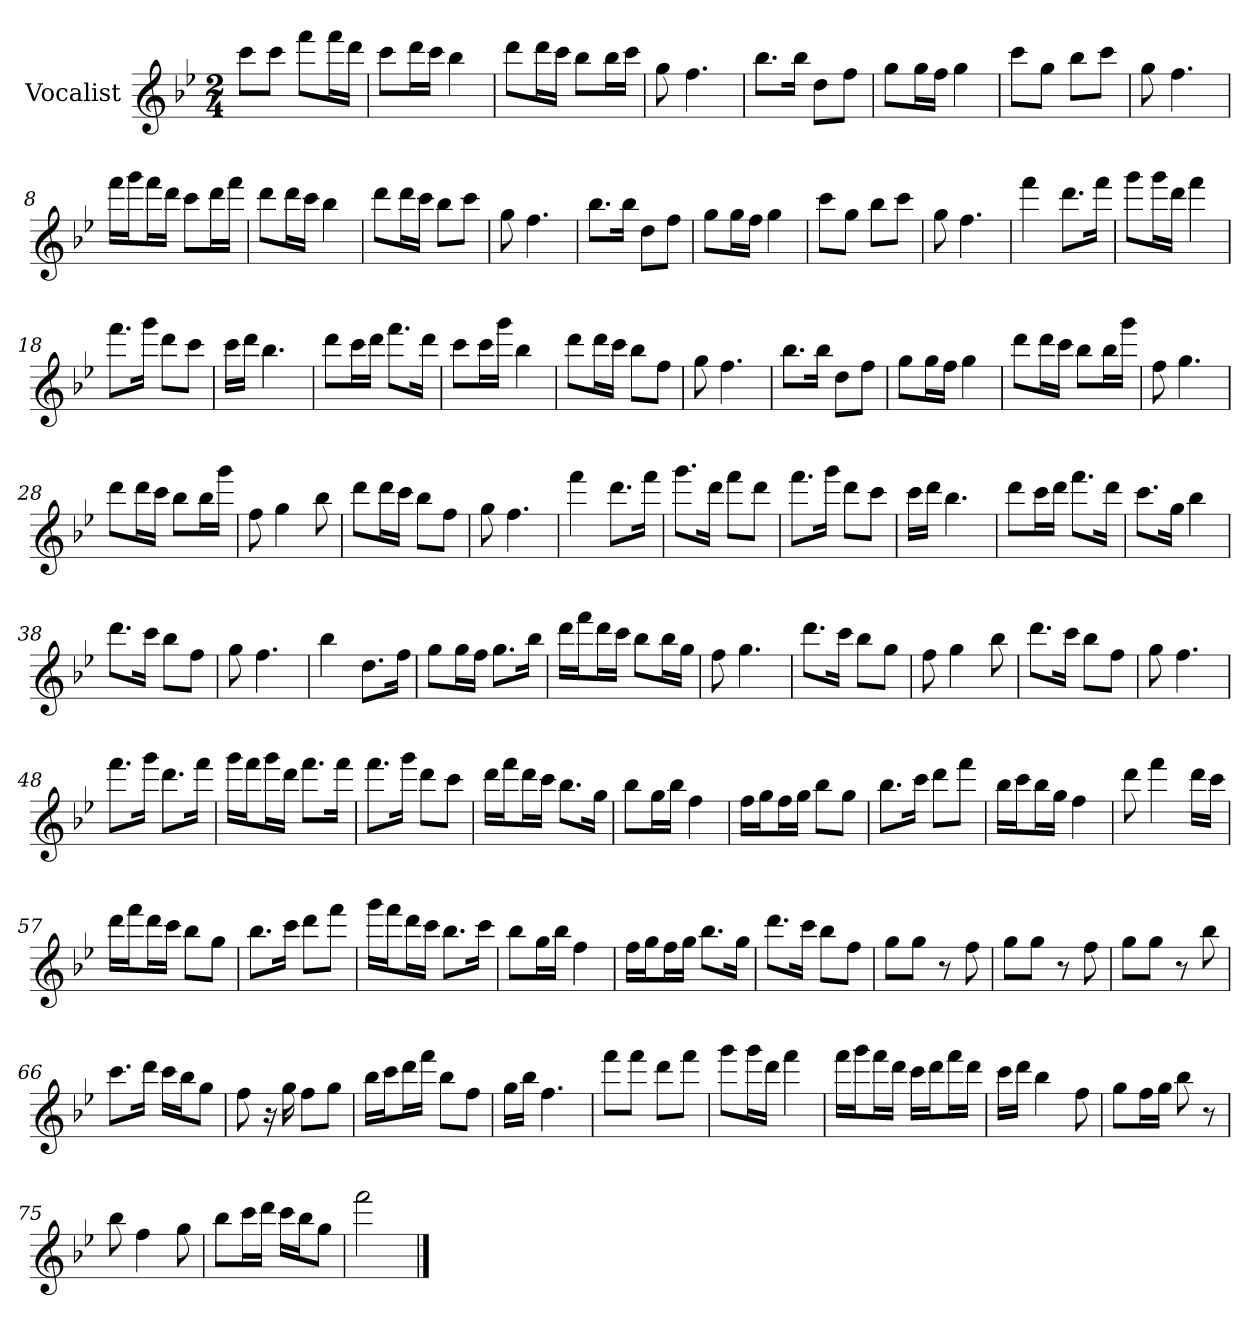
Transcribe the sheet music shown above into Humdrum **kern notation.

**kern
*part1
*staff1
*I"Vocalist
*k[b-e-]
*B-:
*M2/4
=
8cccL
8cccJ
8fffL
16fffL
16dddJJ
=1
8cccL
16dddL
16cccJJ
4bb-
=2
8dddL
16dddL
16cccJJ
8bb-L
16bb-L
16cccJJ
=3
8gg
4.ff
=4
8.bb-L
16bb-Jk
8ddL
8ffJ
=5
8ggL
16ggL
16ffJJ
4gg
=6
8cccL
8ggJ
8bb-L
8cccJ
=7
8gg
4.ff
=8
16fffLL
16gggJ
16fffL
16dddJJ
8cccL
16dddL
16fffJJ
=9
8dddL
16dddL
16cccJJ
4bb-
=10
8dddL
16dddL
16cccJJ
8bb-L
8cccJ
=11
8gg
4.ff
=12
8.bb-L
16bb-Jk
8ddL
8ffJ
=13
8ggL
16ggL
16ffJJ
4gg
=14
8cccL
8ggJ
8bb-L
8cccJ
=15
8gg
4.ff
=16
4fff
8.dddL
16fffJk
=17
8gggL
16gggL
16dddJJ
4fff
=18
8.fffL
16gggJk
8dddL
8cccJ
=19
16cccLL
16dddJJ
4.bb-
=20
8dddL
16cccL
16dddJJ
8.fffL
16dddJk
=21
8cccL
16cccL
16gggJJ
4bb-
=22
8dddL
16dddL
16cccJJ
8bb-L
8ffJ
=23
8gg
4.ff
=24
8.bb-L
16bb-Jk
8ddL
8ffJ
=25
8ggL
16ggL
16ffJJ
4gg
=26
8dddL
16dddL
16cccJJ
8bb-L
16bb-L
16gggJJ
=27
8ff
4.gg
=28
8dddL
16dddL
16cccJJ
8bb-L
16bb-L
16gggJJ
=29
8ff
4gg
8bb-
=30
8dddL
16dddL
16cccJJ
8bb-L
8ffJ
=31
8gg
4.ff
=32
4fff
8.dddL
16fffJk
=33
8.gggL
16dddJk
8fffL
8dddJ
=34
8.fffL
16gggJk
8dddL
8cccJ
=35
16cccLL
16dddJJ
4.bb-
=36
8dddL
16cccL
16dddJJ
8.fffL
16dddJk
=37
8.cccL
16ggJk
4bb-
=38
8.dddL
16cccJk
8bb-L
8ffJ
=39
8gg
4.ff
=40
4bb-
8.ddL
16ffJk
=41
8ggL
16ggL
16ffJJ
8.ggL
16bb-Jk
=42
16dddLL
16fffJ
16dddL
16cccJJ
8bb-L
16bb-L
16ggJJ
=43
8ff
4.gg
=44
8.dddL
16cccJk
8bb-L
8ggJ
=45
8ff
4gg
8bb-
=46
8.dddL
16cccJk
8bb-L
8ffJ
=47
8gg
4.ff
=48
8.fffL
16gggJk
8.dddL
16fffJk
=49
16gggLL
16fffJ
16gggL
16dddJJ
8.fffL
16fffJk
=50
8.fffL
16gggJk
8dddL
8cccJ
=51
16dddLL
16fffJ
16dddL
16cccJJ
8.bb-L
16ggJk
=52
8bb-L
16ggL
16bb-JJ
4ff
=53
16ffLL
16ggJ
16ffL
16ggJJ
8bb-L
8ggJ
=54
8.bb-L
16cccJk
8dddL
8fffJ
=55
16bb-LL
16cccJ
16bb-L
16ggJJ
4ff
=56
8ddd
4fff
16dddLL
16cccJJ
=57
16dddLL
16fffJ
16dddL
16cccJJ
8bb-L
8ggJ
=58
8.bb-L
16cccJk
8dddL
8fffJ
=59
16gggLL
16fffJ
16dddL
16cccJJ
8.bb-L
16cccJk
=60
8bb-L
16ggL
16bb-JJ
4ff
=61
16ffLL
16ggJ
16ffL
16ggJJ
8.bb-L
16ggJk
=62
8.dddL
16cccJk
8bb-L
8ffJ
=63
8ggL
8ggJ
8r
8ff
=64
8ggL
8ggJ
8r
8ff
=65
8ggL
8ggJ
8r
8bb-
=66
8.cccL
16dddJk
16cccLL
16bb-J
8ggJ
=67
8ff
16r
16gg
8ffL
8ggJ
=68
16bb-LL
16cccJ
16dddL
16fffJJ
8bb-L
8ffJ
=69
16ggLL
16bb-JJ
4.ff
=70
8fffL
8fffJ
8dddL
8fffJ
=71
8gggL
16gggL
16dddJJ
4fff
=72
16fffLL
16gggJ
16fffL
16dddJJ
16cccLL
16dddJ
16fffL
16dddJJ
=73
16cccLL
16dddJJ
4bb-
8ff
=74
8ggL
16ffL
16ggJJ
8bb-
8r
=75
8bb-
4ff
8gg
=76
8bb-L
16cccL
16dddJJ
16cccLL
16bb-J
8ggJ
=77
2fff
==
*-
